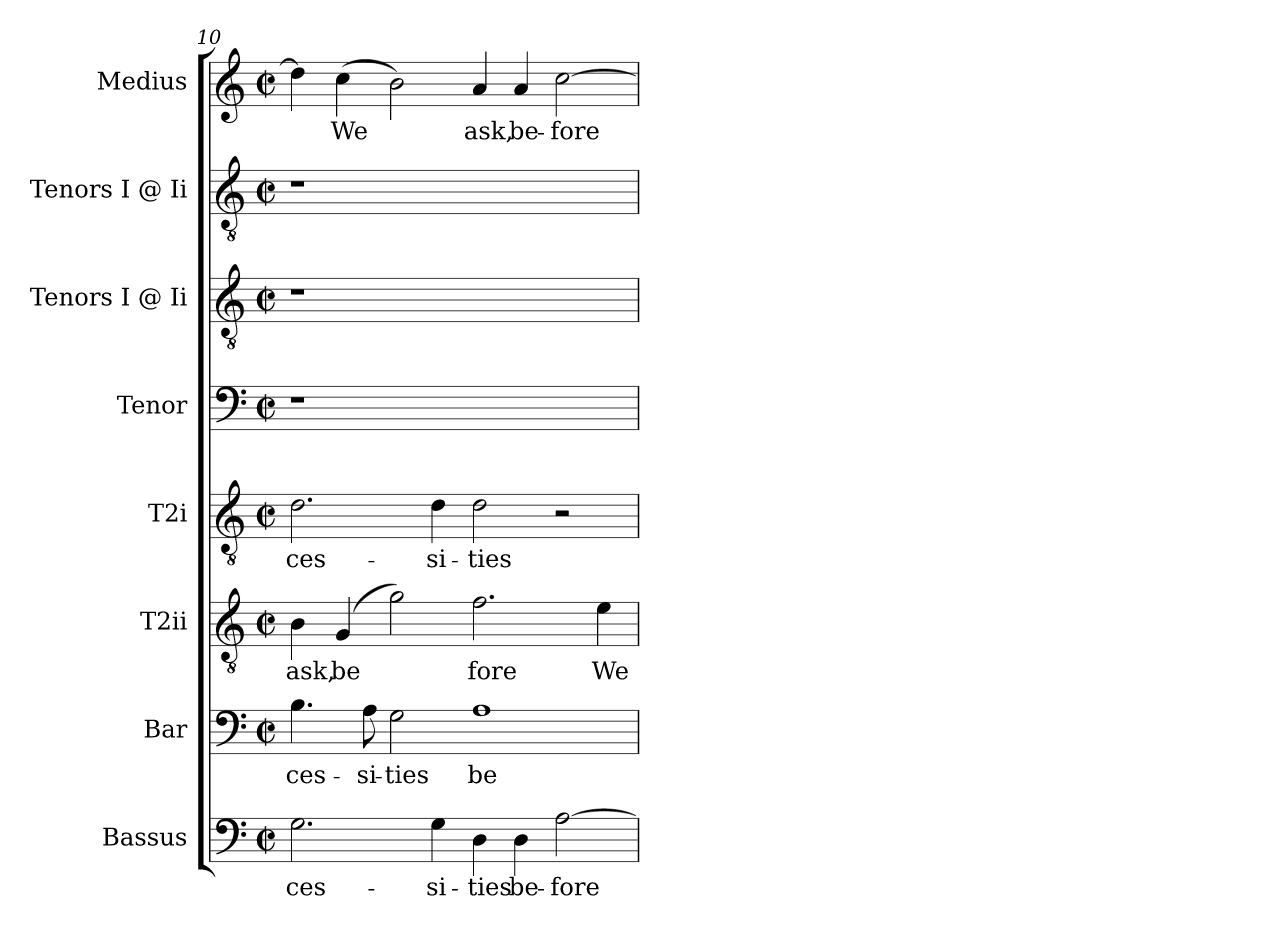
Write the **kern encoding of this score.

**kern	**text	**kern	**text	**kern	**text	**kern	**text	**kern	**kern	**kern	**kern	**text
*part8	*part8	*part7	*part7	*part6	*part6	*part5	*part5	*part4	*part3	*part2	*part1	*part1
*staff8	*staff8	*staff7	*staff7	*staff6	*staff6	*staff5	*staff5	*staff4	*staff3	*staff2	*staff1	*staff1
*I"Bassus	*	*I"Bar	*	*I"T2ii	*	*I"T2i	*	*I"Tenor	*I"Tenors I @ Ii	*I"Tenors I @ Ii	*I"Medius	*
*I'B	*	*I'Bar	*	*I'T2ii	*	*I'T2i	*	*	*	*	*I'M	*
*clefF4	*	*clefF4	*	*clefGv2	*	*clefGv2	*	*clefF4	*clefGv2	*clefGv2	*clefG2	*
*k[]	*	*k[]	*	*k[]	*	*k[]	*	*k[]	*k[]	*k[]	*k[]	*
*C:	*	*C:	*	*C:	*	*C:	*	*C:	*C:	*C:	*C:	*
*M2/2	*	*M2/2	*	*M2/2	*	*M2/2	*	*M2/2	*M2/2	*M2/2	*M2/2	*
*met(c|)	*	*met(c|)	*	*met(c|)	*	*met(c|)	*	*met(c|)	*met(c|)	*met(c|)	*met(c|)	*
=10	=10	=10	=10	=10	=10	=10	=10	=10	=10	=10	=10	=10
!	!LO:LY:b:cj	!	!LO:LY:b:cj	!	!LO:LY:b:cj	!	!LO:LY:b:cj	!	!	!	!	!LO:LY:b:cj
2.G\	-ces-	4.B\	-ces-	4B\	ask,	2.d\	-ces-	1r	1r	1r	4dd\]	.
!	!	!	!	!	!LO:LY:b:cj	!	!	!	!	!	!	!LO:LY:b:cj
.	.	.	.	(>4G/	be-	.	.	.	.	.	(>4cc\	We
!	!	!	!LO:LY:b:cj	!	!	!	!	!	!	!	!	!
.	.	8A\	-si-	.	.	.	.	.	.	.	.	.
!	!	!	!LO:LY:b:cj	!	!LO:LY:b:cj	!	!	!	!	!	!	!LO:LY:b:cj
.	.	2G\	-ties	2g\)	--	.	.	.	.	.	2b\)	.
!	!LO:LY:b:cj	!	!	!	!	!	!LO:LY:b:cj	!	!	!	!	!
4G\	-si-	.	.	.	.	4d\	-si-	.	.	.	.	.
!	!LO:LY:b:cj	!	!LO:LY:b:cj	!	!LO:LY:b:cj	!	!LO:LY:b:cj	!	!	!	!	!LO:LY:b:cj
4D\	-ties	1A	be-	2.f\	-fore	2d\	-ties	1ryy	1ryy	1ryy	4a/	ask,
!	!LO:LY:b:cj	!	!	!	!	!	!	!	!	!	!	!LO:LY:b:cj
4D\	be-	.	.	.	.	.	.	.	.	.	4a/	be-
!	!LO:LY:b:cj	!	!	!	!	!	!	!	!	!	!	!LO:LY:b:cj
[>2A\	-fore	.	.	.	.	2r	.	.	.	.	[>2cc\	-fore
!	!	!	!	!	!LO:LY:b:cj	!	!	!	!	!	!	!
.	.	.	.	4e\	We	.	.	.	.	.	.	.
=	=	=	=	=	=	=	=	=	=	=	=	=
*-	*-	*-	*-	*-	*-	*-	*-	*-	*-	*-	*-	*-
